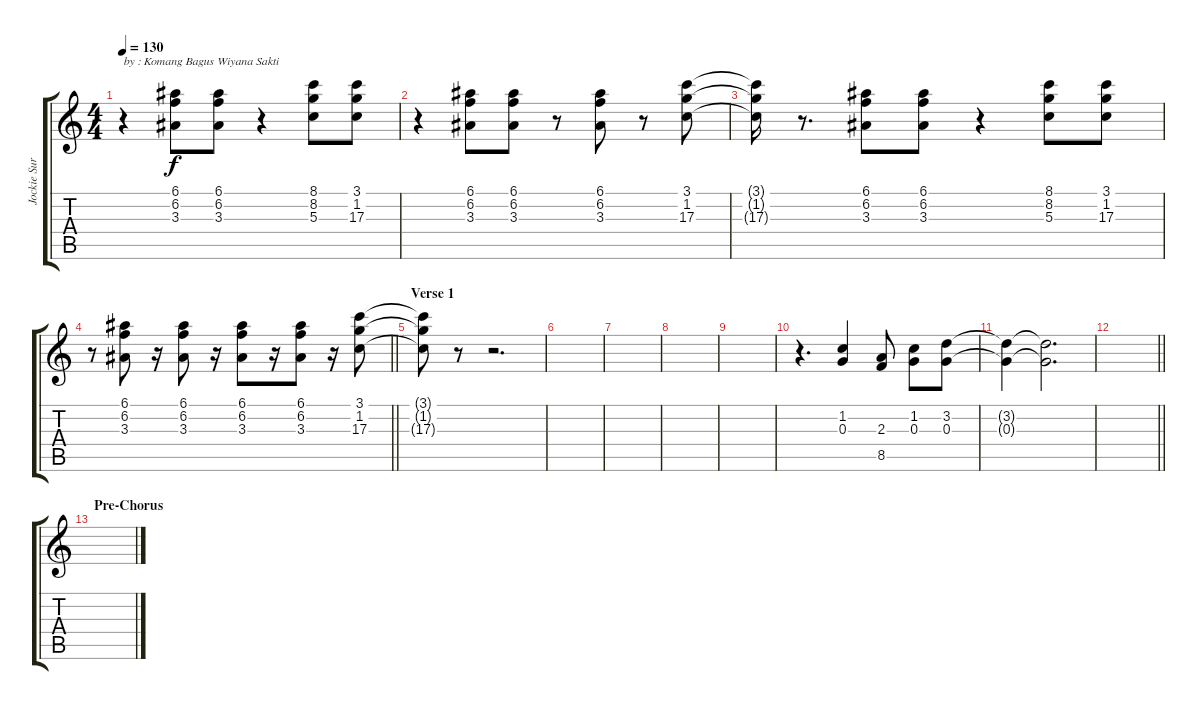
\track ("Jockie Surjoprajogo" "Jockie Sur") {instrument stringensemble1}
\staff {score tabs}
\tuning (E5 B4 G4 D4 A3 E3) {hide}
\ts (4 4)
\tempo 130
\clef g2
\ks c
r.4{txt "by : Komang Bagus Wiyana Sakti" dy f} (6.1 6.2 3.3).8 (6.1 6.2 3.3).8 r.4 (8.1 8.2 5.3).8 (3.1 1.2 17.3).8 |
r.4 (6.1 6.2 3.3).8 (6.1 6.2 3.3).8 r.8 (6.1 6.2 3.3).8 r.8 (3.1 1.2 17.3).8 |
(3.1{t} 1.2{t} 17.3{t}).16 r.8{d} (6.1 6.2 3.3).8 (6.1 6.2 3.3).8 r.4 (8.1 8.2 5.3).8 (3.1 1.2 17.3).8 |
\barLineRight lightlight
r.8 (6.1 6.2 3.3).8 r.16 (6.1 6.2 3.3).8 r.16 (6.1 6.2 3.3).8 r.16 (6.1 6.2 3.3).8 r.16 (3.1 1.2 17.3).8 |
\section ("" "Verse 1")
(3.1{t} 1.2{t} 17.3{t}).8 r.8 r.2{d} |
|
|
|
|
r.4{d volume 9} (1.2 0.3).4 (2.3 8.5).8 (1.2 0.3).8 (3.2 0.3).8 |
(3.2{t} 0.3{t}).4 (3.2{t} 0.3{t}).2{d} |
\barLineRight lightlight
|
\section ("" "Pre-Chorus")
